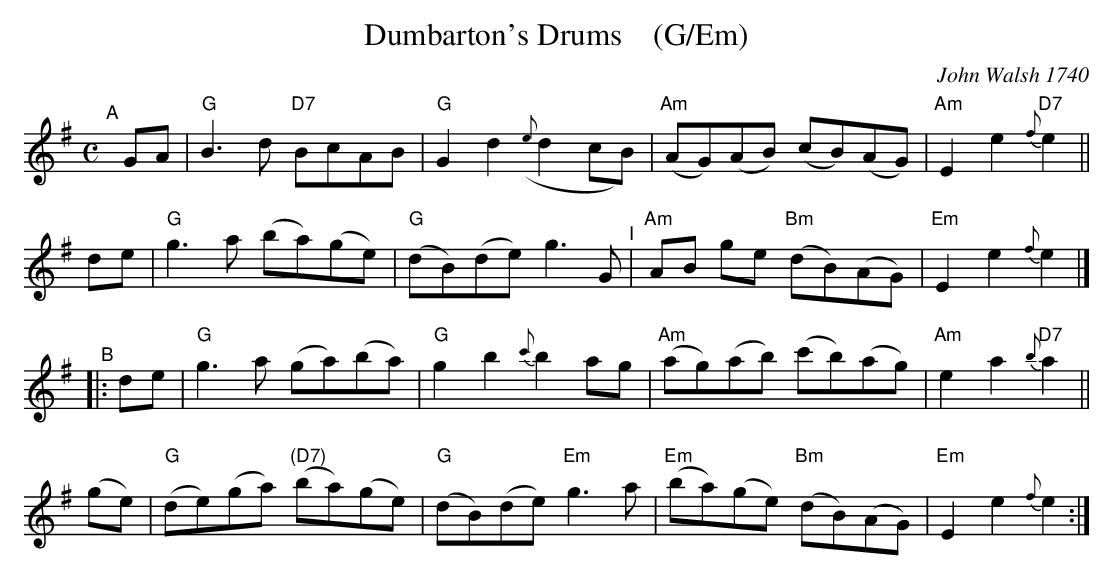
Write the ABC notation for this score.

X:1
T: Dumbarton's Drums    (G/Em)
O: John Walsh 1740
M: C
L: 1/8
K: G
"^A"[|]\
GA | "G"B3d "D7"BcAB | "G"G2d2 ({e}d2cB) | "Am"(AG)(AB) (cB)(AG) | "Am"E2e2 "D7"{f}e2 ||
de | "G"g3a (ba)(ge) | "G"(dB)(de) g3G "^I"| "Am"AB ge "Bm"(dB)(AG) | "Em"E2e2 {f}e2 |]
"^B"|:\
 de | "G"g3a (ga)(ba) | "G"g2b2 {c'}b2ag | "Am"(ag)(ab) (c'b)(ag) | "Am"e2a2 "D7"{b}a2 ||
(ge)| "G"(de)(ga) "(D7)"(ba)(ge) | "G"(dB)(de) "Em"g3a | "Em"(ba)(ge) "Bm"(dB)(AG) | "Em"E2e2 {f}e2 :|
